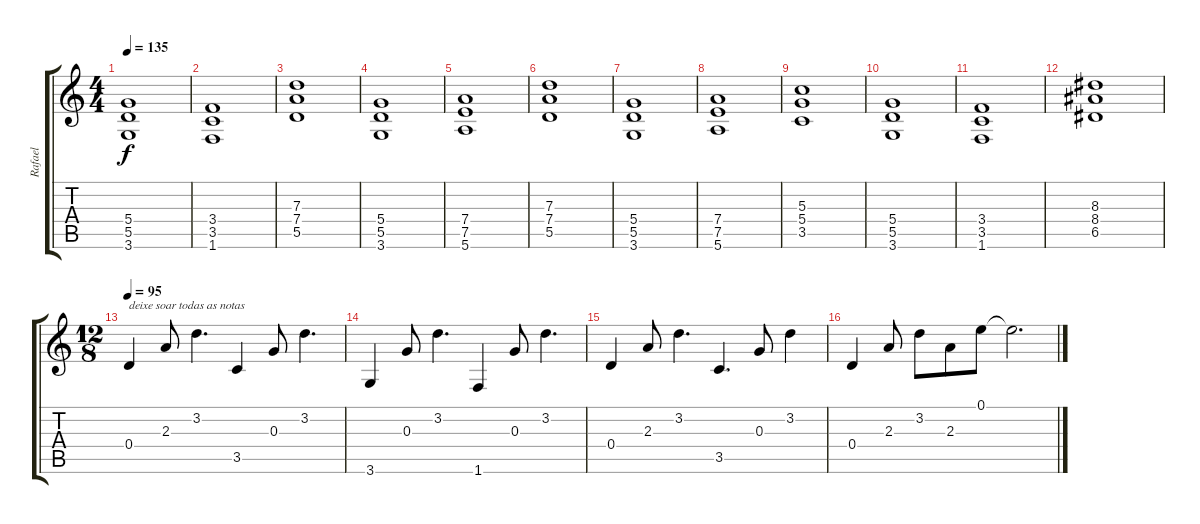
\track ("Rafael" "Rafael") {instrument overdrivenguitar}
\staff {score tabs}
\tuning (E4 B3 G3 D3 A2 E2) {hide}
\ts (4 4)
\tempo 135
\clef g2
\ks c
(5.4 5.5 3.6).1{dy f} |
(3.4 3.5 1.6).1 |
(7.3 7.4 5.5).1 |
(5.4 5.5 3.6).1 |
(7.4 7.5 5.6).1 |
(7.3 7.4 5.5).1 |
(5.4 5.5 3.6).1 |
(7.4 7.5 5.6).1 |
(5.3 5.4 3.5).1 |
(5.4 5.5 3.6).1 |
(3.4 3.5 1.6).1 |
(8.3 8.4 6.5).1 |
\ts (12 8)
\tempo 95
0.4.4{txt "deixe soar todas as notas"} 2.3.8 3.2.4{d} 3.5.4 0.3.8 3.2.4{d} |
3.6.4 0.3.8 3.2.4{d} 1.6.4 0.3.8 3.2.4{d} |
0.4.4 2.3.8 3.2.4{d} 3.5.4{d} 0.3.8 3.2.4 |
0.4.4 2.3.8 3.2.8 2.3.8 0.1.8 0.1{t}.2{d}
